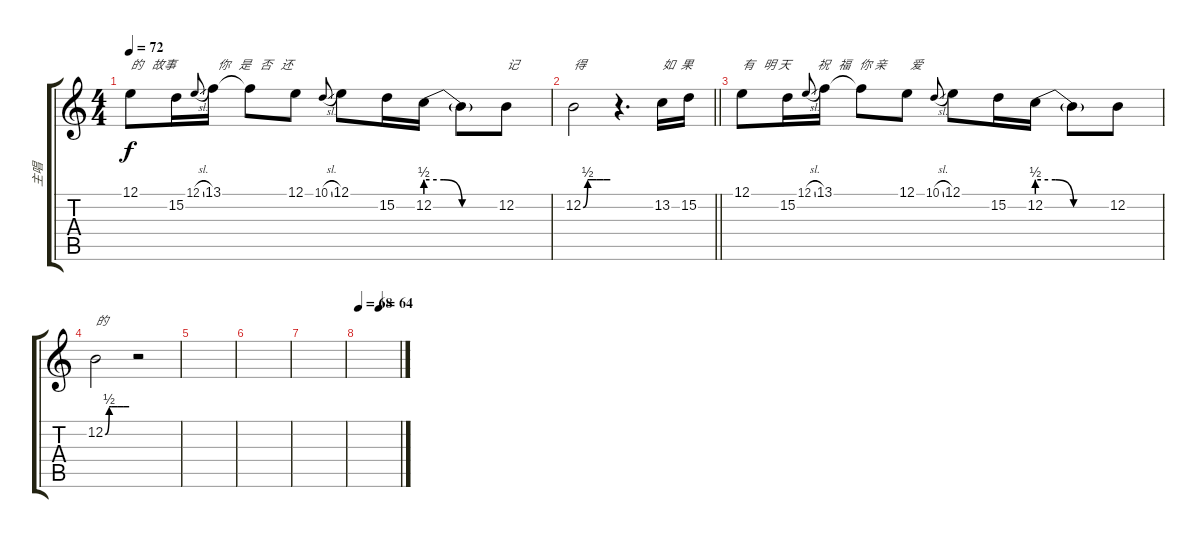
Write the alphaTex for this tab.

\track ("主唱" "主唱") {instrument harmonica}
\staff {score tabs}
\tuning (E4 B3 G3 D3 A2 E2) {hide}
\ts (4 4)
\tempo 72
\clef g2
\ks c
12.1.8{txt "的   故事              你   是   否   还 " dy f} 15.2.16 12.1{sl}.8{gr onbeat} 13.1.16 13.1{t}.8 12.1.8 10.1{sl}.8{gr onbeat} 12.1.8 15.2.16 12.2{be (custom 0 2 15 2 30 0 60 0)}.16 12.2{t}.8 12.2.8{txt "记"} |
\barLineRight lightlight
12.2{be (custom 0 0 10 2 15 2 30 2 45 2 60 2)}.2{txt "得"} r.4{d} 13.2.16{txt "如  果"} 15.2.16 |
12.1.8{txt "有   明 天         祝   福   你 亲        爱"} 15.2.16 12.1{sl}.8{gr onbeat} 13.1.16 13.1{t}.8 12.1.8 10.1{sl}.8{gr onbeat} 12.1.8 15.2.16 12.2{be (custom 0 2 15 2 30 0 60 0)}.16 12.2{t}.8 12.2.8 |
12.2{be (custom 0 0 10 2 15 2 30 2 45 2 60 2)}.2{txt "的"} r.2 |
|
|
|
\tempo 68
\tempo (64 0.5)
